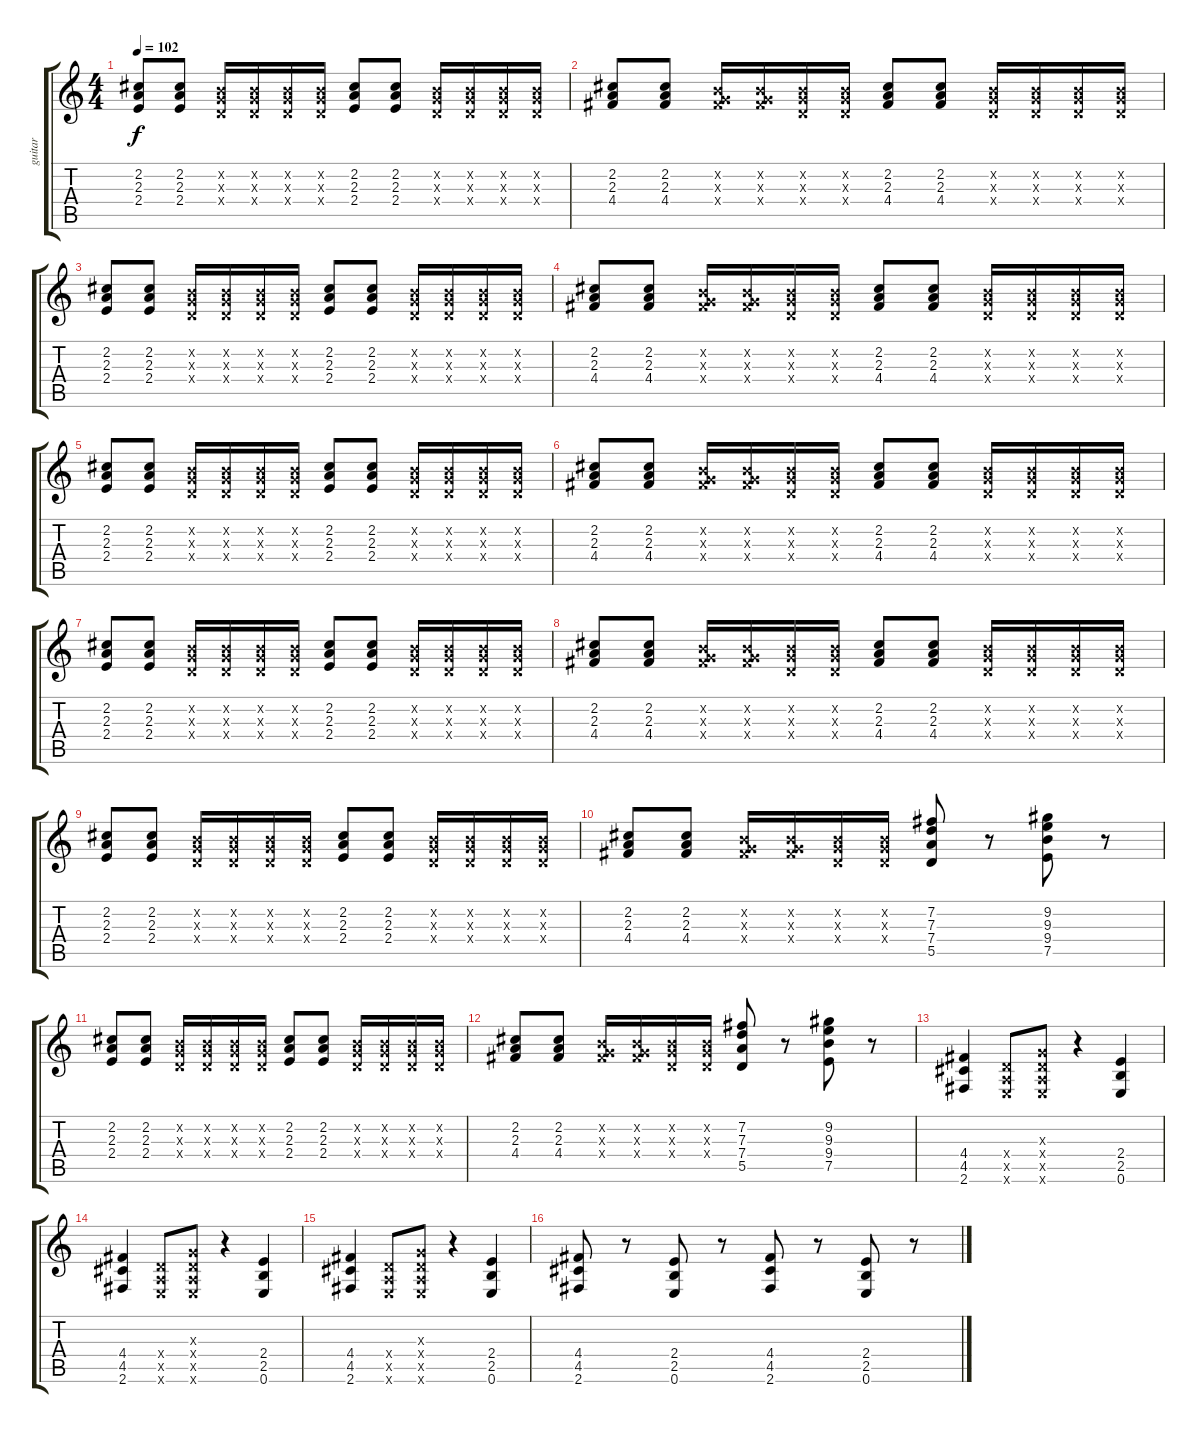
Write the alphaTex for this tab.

\track ("guitar" "guitar") {instrument acousticguitarsteel}
\staff {score tabs}
\tuning (E4 B3 G3 D3 A2 E2) {hide}
\ts (4 4)
\tempo 102
\clef g2
\ks c
(2.2 2.3 2.4).8{dy f volume 7 instrument electricguitarclean} (2.2 2.3 2.4).8 (0.2{x} 0.3{x} 0.4{x}).16 (0.2{x} 0.3{x} 0.4{x}).16 (0.2{x} 0.3{x} 0.4{x}).16 (0.2{x} 0.3{x} 0.4{x}).16 (2.2 2.3 2.4).8 (2.2 2.3 2.4).8 (0.2{x} 0.3{x} 0.4{x}).16 (0.2{x} 0.3{x} 0.4{x}).16 (0.2{x} 0.3{x} 0.4{x}).16 (0.2{x} 0.3{x} 0.4{x}).16 |
(2.2 2.3 4.4).8 (2.2 2.3 4.4).8 (0.2{x} 0.3{x} 4.4{x}).16 (0.2{x} 0.3{x} 4.4{x}).16 (0.2{x} 0.3{x} 0.4{x}).16 (0.2{x} 0.3{x} 0.4{x}).16 (2.2 2.3 4.4).8 (2.2 2.3 4.4).8 (0.2{x} 0.3{x} 0.4{x}).16 (0.2{x} 0.3{x} 0.4{x}).16 (0.2{x} 0.3{x} 0.4{x}).16 (0.2{x} 0.3{x} 0.4{x}).16 |
(2.2 2.3 2.4).8 (2.2 2.3 2.4).8 (0.2{x} 0.3{x} 0.4{x}).16 (0.2{x} 0.3{x} 0.4{x}).16 (0.2{x} 0.3{x} 0.4{x}).16 (0.2{x} 0.3{x} 0.4{x}).16 (2.2 2.3 2.4).8 (2.2 2.3 2.4).8 (0.2{x} 0.3{x} 0.4{x}).16 (0.2{x} 0.3{x} 0.4{x}).16 (0.2{x} 0.3{x} 0.4{x}).16 (0.2{x} 0.3{x} 0.4{x}).16 |
(2.2 2.3 4.4).8 (2.2 2.3 4.4).8 (0.2{x} 0.3{x} 4.4{x}).16 (0.2{x} 0.3{x} 4.4{x}).16 (0.2{x} 0.3{x} 0.4{x}).16 (0.2{x} 0.3{x} 0.4{x}).16 (2.2 2.3 4.4).8 (2.2 2.3 4.4).8 (0.2{x} 0.3{x} 0.4{x}).16 (0.2{x} 0.3{x} 0.4{x}).16 (0.2{x} 0.3{x} 0.4{x}).16 (0.2{x} 0.3{x} 0.4{x}).16 |
(2.2 2.3 2.4).8 (2.2 2.3 2.4).8 (0.2{x} 0.3{x} 0.4{x}).16 (0.2{x} 0.3{x} 0.4{x}).16 (0.2{x} 0.3{x} 0.4{x}).16 (0.2{x} 0.3{x} 0.4{x}).16 (2.2 2.3 2.4).8 (2.2 2.3 2.4).8 (0.2{x} 0.3{x} 0.4{x}).16 (0.2{x} 0.3{x} 0.4{x}).16 (0.2{x} 0.3{x} 0.4{x}).16 (0.2{x} 0.3{x} 0.4{x}).16 |
(2.2 2.3 4.4).8 (2.2 2.3 4.4).8 (0.2{x} 0.3{x} 4.4{x}).16 (0.2{x} 0.3{x} 4.4{x}).16 (0.2{x} 0.3{x} 0.4{x}).16 (0.2{x} 0.3{x} 0.4{x}).16 (2.2 2.3 4.4).8 (2.2 2.3 4.4).8 (0.2{x} 0.3{x} 0.4{x}).16 (0.2{x} 0.3{x} 0.4{x}).16 (0.2{x} 0.3{x} 0.4{x}).16 (0.2{x} 0.3{x} 0.4{x}).16 |
(2.2 2.3 2.4).8 (2.2 2.3 2.4).8 (0.2{x} 0.3{x} 0.4{x}).16 (0.2{x} 0.3{x} 0.4{x}).16 (0.2{x} 0.3{x} 0.4{x}).16 (0.2{x} 0.3{x} 0.4{x}).16 (2.2 2.3 2.4).8 (2.2 2.3 2.4).8 (0.2{x} 0.3{x} 0.4{x}).16 (0.2{x} 0.3{x} 0.4{x}).16 (0.2{x} 0.3{x} 0.4{x}).16 (0.2{x} 0.3{x} 0.4{x}).16 |
(2.2 2.3 4.4).8 (2.2 2.3 4.4).8 (0.2{x} 0.3{x} 4.4{x}).16 (0.2{x} 0.3{x} 4.4{x}).16 (0.2{x} 0.3{x} 0.4{x}).16 (0.2{x} 0.3{x} 0.4{x}).16 (2.2 2.3 4.4).8 (2.2 2.3 4.4).8 (0.2{x} 0.3{x} 0.4{x}).16 (0.2{x} 0.3{x} 0.4{x}).16 (0.2{x} 0.3{x} 0.4{x}).16 (0.2{x} 0.3{x} 0.4{x}).16 |
(2.2 2.3 2.4).8 (2.2 2.3 2.4).8 (0.2{x} 0.3{x} 0.4{x}).16 (0.2{x} 0.3{x} 0.4{x}).16 (0.2{x} 0.3{x} 0.4{x}).16 (0.2{x} 0.3{x} 0.4{x}).16 (2.2 2.3 2.4).8 (2.2 2.3 2.4).8 (0.2{x} 0.3{x} 0.4{x}).16 (0.2{x} 0.3{x} 0.4{x}).16 (0.2{x} 0.3{x} 0.4{x}).16 (0.2{x} 0.3{x} 0.4{x}).16 |
(2.2 2.3 4.4).8 (2.2 2.3 4.4).8 (0.2{x} 0.3{x} 4.4{x}).16 (0.2{x} 0.3{x} 4.4{x}).16 (0.2{x} 0.3{x} 0.4{x}).16 (0.2{x} 0.3{x} 0.4{x}).16 (7.2 7.3 7.4 5.5).8 r.8 (9.2 9.3 9.4 7.5).8 r.8 |
(2.2 2.3 2.4).8 (2.2 2.3 2.4).8 (0.2{x} 0.3{x} 0.4{x}).16 (0.2{x} 0.3{x} 0.4{x}).16 (0.2{x} 0.3{x} 0.4{x}).16 (0.2{x} 0.3{x} 0.4{x}).16 (2.2 2.3 2.4).8 (2.2 2.3 2.4).8 (0.2{x} 0.3{x} 0.4{x}).16 (0.2{x} 0.3{x} 0.4{x}).16 (0.2{x} 0.3{x} 0.4{x}).16 (0.2{x} 0.3{x} 0.4{x}).16 |
(2.2 2.3 4.4).8 (2.2 2.3 4.4).8 (0.2{x} 0.3{x} 4.4{x}).16 (0.2{x} 0.3{x} 4.4{x}).16 (0.2{x} 0.3{x} 0.4{x}).16 (0.2{x} 0.3{x} 0.4{x}).16 (7.2 7.3 7.4 5.5).8 r.8 (9.2 9.3 9.4 7.5).8 r.8 |
(4.4 4.5 2.6).4{volume 16 instrument distortionguitar} (0.4{x} 0.5{x} 0.6{x}).8 (0.3{x} 0.4{x} 0.5{x} 0.6{x}).8 r.4 (2.4 2.5 0.6).4 |
(4.4 4.5 2.6).4 (0.4{x} 0.5{x} 0.6{x}).8 (0.3{x} 0.4{x} 0.5{x} 0.6{x}).8 r.4 (2.4 2.5 0.6).4 |
(4.4 4.5 2.6).4 (0.4{x} 0.5{x} 0.6{x}).8 (0.3{x} 0.4{x} 0.5{x} 0.6{x}).8 r.4 (2.4 2.5 0.6).4 |
(4.4 4.5 2.6).8 r.8 (2.4 2.5 0.6).8 r.8 (4.4 4.5 2.6).8 r.8 (2.4 2.5 0.6).8 r.8
